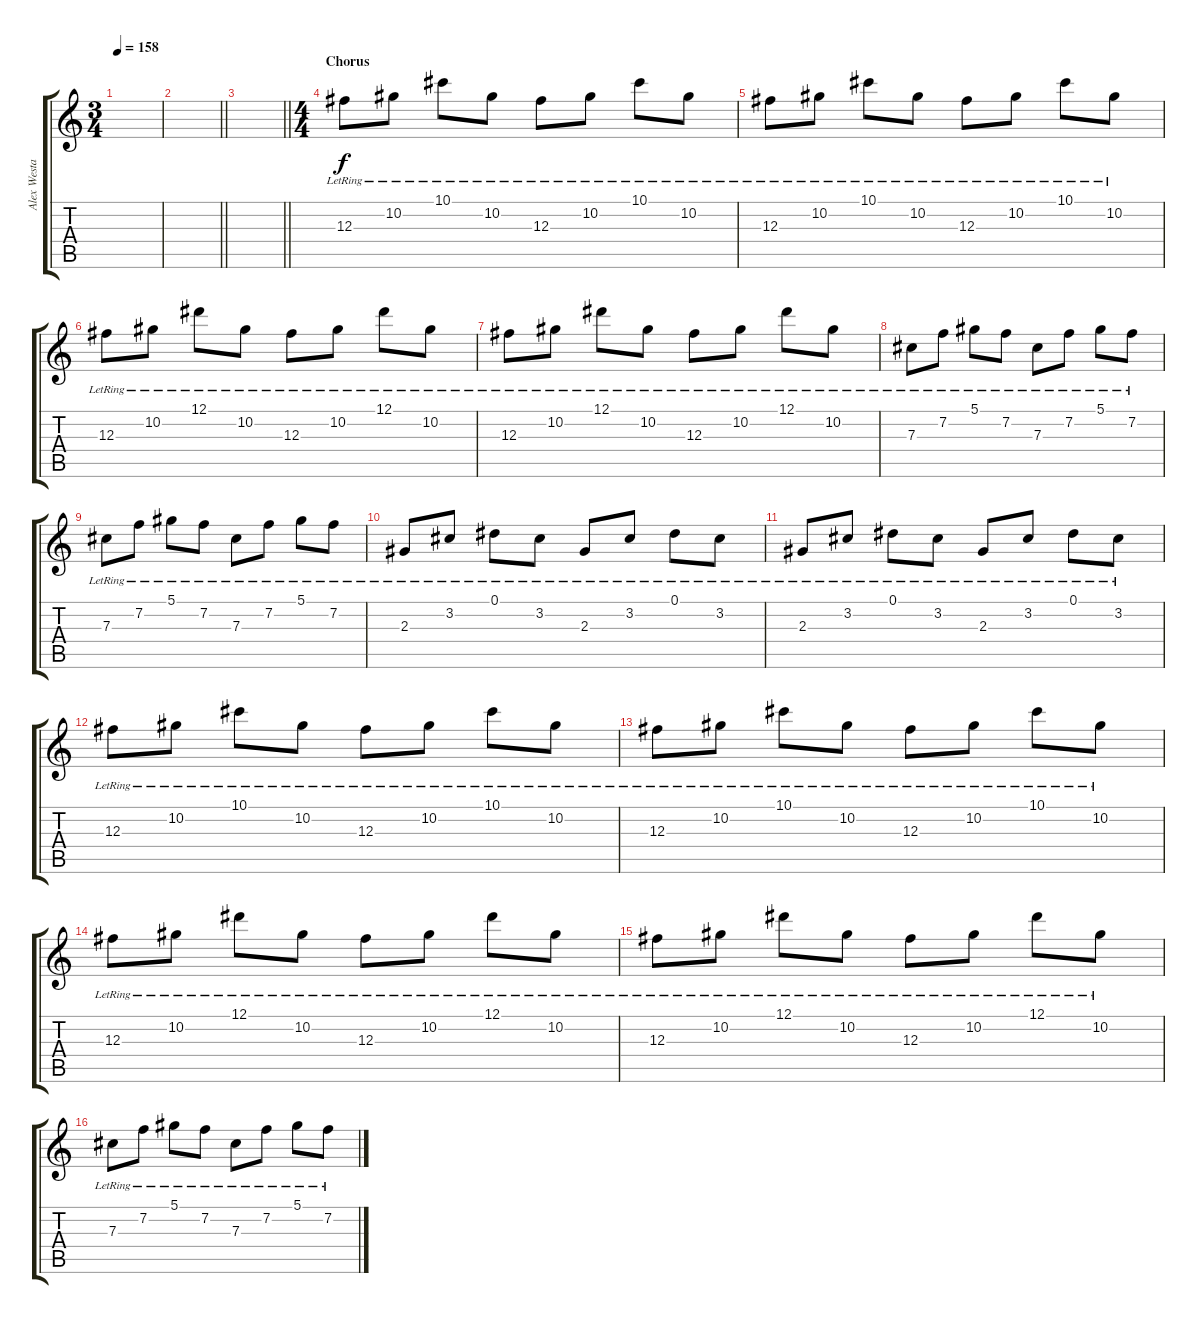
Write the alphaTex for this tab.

\track ("Alex Westaway" "Alex Westa") {instrument electricguitarjazz}
\staff {score tabs}
\tuning (Eb4 Bb3 Gb3 Db3 Ab2 Db2) {hide}
\ts (3 4)
\tempo 158
\clef g2
\ks c
|
\barLineRight lightlight
|
\barLineRight lightlight
|
\ts (4 4)
\section ("" "Chorus")
12.3{lr}.8 10.2{lr}.8 10.1{lr}.8 10.2{lr}.8 12.3{lr}.8 10.2{lr}.8 10.1{lr}.8 10.2{lr}.8 |
12.3{lr}.8 10.2{lr}.8 10.1{lr}.8 10.2{lr}.8 12.3{lr}.8 10.2{lr}.8 10.1{lr}.8 10.2{lr}.8 |
12.3{lr}.8 10.2{lr}.8 12.1{lr}.8 10.2{lr}.8 12.3{lr}.8 10.2{lr}.8 12.1{lr}.8 10.2{lr}.8 |
12.3{lr}.8 10.2{lr}.8 12.1{lr}.8 10.2{lr}.8 12.3{lr}.8 10.2{lr}.8 12.1{lr}.8 10.2{lr}.8 |
7.3{lr}.8 7.2{lr}.8 5.1{lr}.8 7.2{lr}.8 7.3{lr}.8 7.2{lr}.8 5.1{lr}.8 7.2{lr}.8 |
7.3{lr}.8 7.2{lr}.8 5.1{lr}.8 7.2{lr}.8 7.3{lr}.8 7.2{lr}.8 5.1{lr}.8 7.2{lr}.8 |
2.3{lr}.8 3.2{lr}.8 0.1{lr}.8 3.2{lr}.8 2.3{lr}.8 3.2{lr}.8 0.1{lr}.8 3.2{lr}.8 |
2.3{lr}.8 3.2{lr}.8 0.1{lr}.8 3.2{lr}.8 2.3{lr}.8 3.2{lr}.8 0.1{lr}.8 3.2{lr}.8 |
12.3{lr}.8 10.2{lr}.8 10.1{lr}.8 10.2{lr}.8 12.3{lr}.8 10.2{lr}.8 10.1{lr}.8 10.2{lr}.8 |
12.3{lr}.8 10.2{lr}.8 10.1{lr}.8 10.2{lr}.8 12.3{lr}.8 10.2{lr}.8 10.1{lr}.8 10.2{lr}.8 |
12.3{lr}.8 10.2{lr}.8 12.1{lr}.8 10.2{lr}.8 12.3{lr}.8 10.2{lr}.8 12.1{lr}.8 10.2{lr}.8 |
12.3{lr}.8 10.2{lr}.8 12.1{lr}.8 10.2{lr}.8 12.3{lr}.8 10.2{lr}.8 12.1{lr}.8 10.2{lr}.8 |
7.3{lr}.8 7.2{lr}.8 5.1{lr}.8 7.2{lr}.8 7.3{lr}.8 7.2{lr}.8 5.1{lr}.8 7.2{lr}.8
